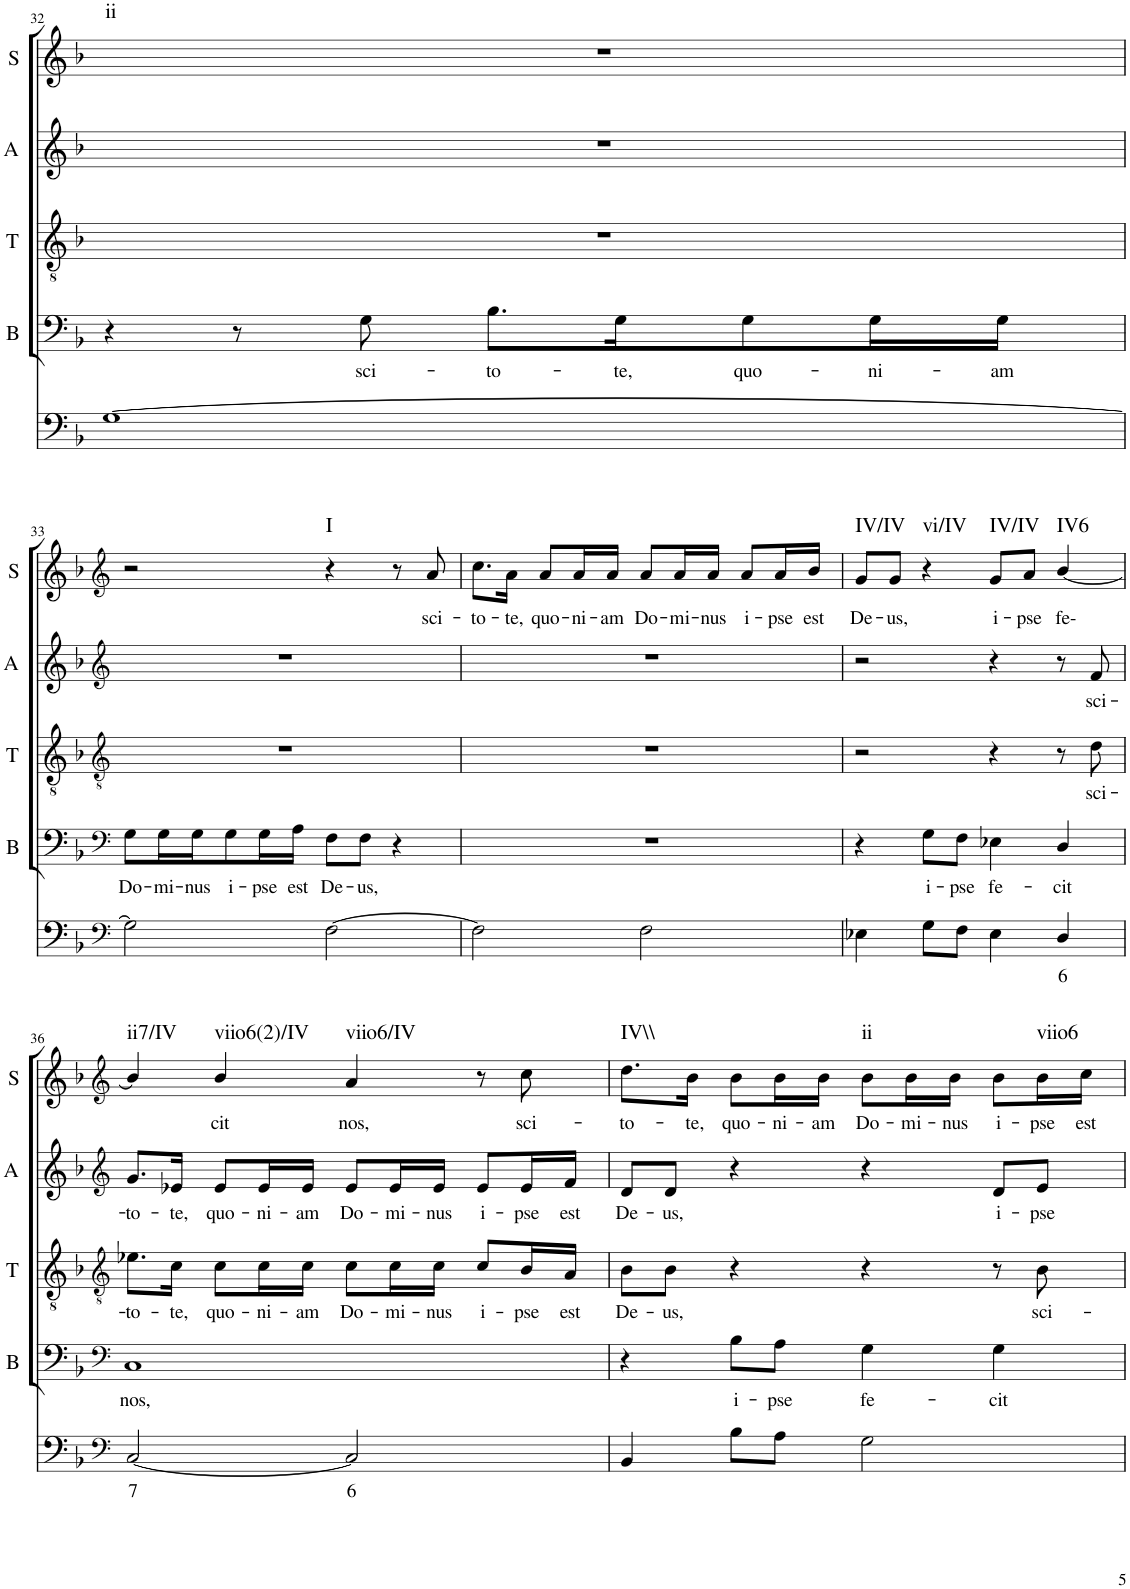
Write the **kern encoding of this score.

**kern	**text	**kern	**text	**kern	**text	**kern	**text	**kern	**text	**harte
*part5	*part5	*part4	*part4	*part3	*part3	*part2	*part2	*part1	*part1	*part1
*staff5	*staff5	*staff4	*staff4	*staff3	*staff3	*staff2	*staff2	*staff1	*staff1	*
*I"Continuo	*	*I"Bass	*	*I"Tenor	*	*I"Alto	*	*I"Soprano	*	*
*	*	*I'B	*	*I'T	*	*I'A	*	*I'S	*	*
!!LO:PB:g=z
*clefF4	*	*clefF4	*	*clefGv2	*	*clefG2	*	*clefG2	*	*
*k[b-]	*	*k[b-]	*	*k[b-]	*	*k[b-]	*	*k[b-]	*	*
*	*	*	*	*M4/4	*	*M4/4	*	*M4/4	*	*
=32	=32	=32	=32	=32	=32	=32	=32	=32	=32	=32
!	!	!	!	!	!	!	!	!	!	!LO:H:kt=ii
[1G	.	4r	.	1r	.	1r	.	1r	.	N
.	.	8r	.	.	.	.	.	.	.	.
!	!	!	!LO:LY:b	!	!	!	!	!	!	!
.	.	8G\	sci-	.	.	.	.	.	.	.
!	!	!	!LO:LY:b	!	!	!	!	!	!	!
.	.	8.B-\L	to-	.	.	.	.	.	.	.
!	!	!	!LO:LY:b	!	!	!	!	!	!	!
.	.	16G\K	te,	.	.	.	.	.	.	.
!	!	!	!LO:LY:b	!	!	!	!	!	!	!
.	.	8G\	quo-	.	.	.	.	.	.	.
!	!	!	!LO:LY:b	!	!	!	!	!	!	!
.	.	16G\L	ni-	.	.	.	.	.	.	.
!	!	!	!LO:LY:b	!	!	!	!	!	!	!
.	.	16G\JJ	am	.	.	.	.	.	.	.
!!LO:LB:g=z
=33	=33	=33	=33	=33	=33	=33	=33	=33	=33	=33
*clefF4	*	*clefF4	*	*clefGv2	*	*clefG2	*	*clefG2	*	*
!	!	!	!LO:LY:b	!	!	!	!	!	!	!
2G\]	.	8G\L	Do-	1r	.	1r	.	2r	.	.
!	!	!	!LO:LY:b	!	!	!	!	!	!	!
.	.	16G\L	mi-	.	.	.	.	.	.	.
!	!	!	!LO:LY:b	!	!	!	!	!	!	!
.	.	16G\J	nus	.	.	.	.	.	.	.
!	!	!	!LO:LY:b	!	!	!	!	!	!	!
.	.	8G\	i-	.	.	.	.	.	.	.
!	!	!	!LO:LY:b	!	!	!	!	!	!	!
.	.	16G\L	pse	.	.	.	.	.	.	.
!	!	!	!LO:LY:b	!	!	!	!	!	!	!
.	.	16A\JJ	est	.	.	.	.	.	.	.
!	!	!	!LO:LY:b	!	!	!	!	!	!	!LO:H:kt=I
[2F\	.	8F\L	De-	.	.	.	.	4r	.	N
!	!	!	!LO:LY:b	!	!	!	!	!	!	!
.	.	8F\J	us,	.	.	.	.	.	.	.
.	.	4r	.	.	.	.	.	8r	.	.
!	!	!	!	!	!	!	!	!	!LO:LY:b	!
.	.	.	.	.	.	.	.	8a/	sci-	.
=34	=34	=34	=34	=34	=34	=34	=34	=34	=34	=34
!	!	!	!	!	!	!	!	!	!LO:LY:b	!
2F\]	.	1r	.	1r	.	1r	.	8.cc\L	to-	.
!	!	!	!	!	!	!	!	!	!LO:LY:b	!
.	.	.	.	.	.	.	.	16a\Jk	te,	.
!	!	!	!	!	!	!	!	!	!LO:LY:b	!
.	.	.	.	.	.	.	.	8a/L	quo-	.
!	!	!	!	!	!	!	!	!	!LO:LY:b	!
.	.	.	.	.	.	.	.	16a/L	ni-	.
!	!	!	!	!	!	!	!	!	!LO:LY:b	!
.	.	.	.	.	.	.	.	16a/JJ	am	.
!	!	!	!	!	!	!	!	!	!LO:LY:b	!
2F\	.	.	.	.	.	.	.	8a/L	Do-	.
!	!	!	!	!	!	!	!	!	!LO:LY:b	!
.	.	.	.	.	.	.	.	16a/L	mi-	.
!	!	!	!	!	!	!	!	!	!LO:LY:b	!
.	.	.	.	.	.	.	.	16a/JJ	nus	.
!	!	!	!	!	!	!	!	!	!LO:LY:b	!
.	.	.	.	.	.	.	.	8a/L	i-	.
!	!	!	!	!	!	!	!	!	!LO:LY:b	!
.	.	.	.	.	.	.	.	16a/L	pse	.
!	!	!	!	!	!	!	!	!	!LO:LY:b	!
.	.	.	.	.	.	.	.	16b-/JJ	est	.
=35	=35	=35	=35	=35	=35	=35	=35	=35	=35	=35
!	!	!	!	!	!	!	!	!	!LO:LY:b	!LO:H:kt=IV/IV
4E-X\	.	4r	.	2r	.	2r	.	8g/L	De-	N
!	!	!	!	!	!	!	!	!	!LO:LY:b	!
.	.	.	.	.	.	.	.	8g/J	us,	.
!	!	!	!LO:LY:b	!	!	!	!	!	!	!LO:H:kt=vi/IV
8G\L	.	8G\L	i-	.	.	.	.	4r	.	N
!	!	!	!LO:LY:b	!	!	!	!	!	!	!
8F\J	.	8F\J	pse	.	.	.	.	.	.	.
!	!	!	!LO:LY:b	!	!	!	!	!	!LO:LY:b	!LO:H:kt=IV/IV
4E-\	.	4E-X\	fe-	4r	.	4r	.	8g/L	i-	N
!	!	!	!	!	!	!	!	!	!LO:LY:b	!
.	.	.	.	.	.	.	.	8a/J	pse	.
!	!LO:LY:b	!	!LO:LY:b	!	!	!	!	!	!LO:LY:b	!LO:H:kt=IV6
4D/	6	4D/	cit	8r	.	8r	.	[4b-/	fe-	N
!	!	!	!	!	!LO:LY:b	!	!LO:LY:b	!	!	!
.	.	.	.	8d\	sci-	8f/	sci-	.	.	.
!!LO:LB:g=z
=36	=36	=36	=36	=36	=36	=36	=36	=36	=36	=36
*clefF4	*	*clefF4	*	*clefGv2	*	*clefG2	*	*clefG2	*	*
!	!LO:LY:b	!	!LO:LY:b	!	!LO:LY:b	!	!LO:LY:b	!	!	!LO:H:kt=ii7/IV
[2C/	7	1C	nos,	8.e-X\L	to-	8.g/L	to-	4b-/]	.	N
!	!	!	!	!	!LO:LY:b	!	!LO:LY:b	!	!	!
.	.	.	.	16c\Jk	te,	16e-X/Jk	te,	.	.	.
!	!	!	!	!	!LO:LY:b	!	!LO:LY:b	!	!LO:LY:b	!LO:H:kt=viio6(2)/IV
.	.	.	.	8c\L	quo-	8e-/L	quo-	4b-/	cit	N
!	!	!	!	!	!LO:LY:b	!	!LO:LY:b	!	!	!
.	.	.	.	16c\L	ni-	16e-/L	ni-	.	.	.
!	!	!	!	!	!LO:LY:b	!	!LO:LY:b	!	!	!
.	.	.	.	16c\JJ	am	16e-/JJ	am	.	.	.
!	!LO:LY:b	!	!	!	!LO:LY:b	!	!LO:LY:b	!	!LO:LY:b	!LO:H:kt=viio6/IV
2C/]	6	.	.	8c\L	Do-	8e-/L	Do-	4a/	nos,	N
!	!	!	!	!	!LO:LY:b	!	!LO:LY:b	!	!	!
.	.	.	.	16c\L	mi-	16e-/L	mi-	.	.	.
!	!	!	!	!	!LO:LY:b	!	!LO:LY:b	!	!	!
.	.	.	.	16c\JJ	nus	16e-/JJ	nus	.	.	.
!	!	!	!	!	!LO:LY:b	!	!LO:LY:b	!	!	!
.	.	.	.	8c/L	i-	8e-/L	i-	8r	.	.
!	!	!	!	!	!LO:LY:b	!	!LO:LY:b	!	!LO:LY:b	!
.	.	.	.	16B-/L	pse	16e-/L	pse	8cc\	sci-	.
!	!	!	!	!	!LO:LY:b	!	!LO:LY:b	!	!	!
.	.	.	.	16A/JJ	est	16f/JJ	est	.	.	.
=37	=37	=37	=37	=37	=37	=37	=37	=37	=37	=37
!	!	!	!	!	!LO:LY:b	!	!LO:LY:b	!	!LO:LY:b	!LO:H:kt=IV\\
4BB-/	.	4r	.	8B-\L	De-	8d/L	De-	8.dd\L	to-	N
!	!	!	!	!	!LO:LY:b	!	!LO:LY:b	!	!	!
.	.	.	.	8B-\J	us,	8d/J	us,	.	.	.
!	!	!	!	!	!	!	!	!	!LO:LY:b	!
.	.	.	.	.	.	.	.	16b-\Jk	te,	.
!	!	!	!LO:LY:b	!	!	!	!	!	!LO:LY:b	!
8B-\L	.	8B-\L	i-	4r	.	4r	.	8b-\L	quo-	.
!	!	!	!LO:LY:b	!	!	!	!	!	!LO:LY:b	!
8A\J	.	8A\J	pse	.	.	.	.	16b-\L	ni-	.
!	!	!	!	!	!	!	!	!	!LO:LY:b	!
.	.	.	.	.	.	.	.	16b-\JJ	am	.
!	!	!	!LO:LY:b	!	!	!	!	!	!LO:LY:b	!LO:H:kt=ii
2G\	.	4G\	fe-	4r	.	4r	.	8b-\L	Do-	N
!	!	!	!	!	!	!	!	!	!LO:LY:b	!
.	.	.	.	.	.	.	.	16b-\L	mi-	.
!	!	!	!	!	!	!	!	!	!LO:LY:b	!
.	.	.	.	.	.	.	.	16b-\JJ	nus	.
!	!	!	!LO:LY:b	!	!	!	!LO:LY:b	!	!LO:LY:b	!
.	.	4G\	cit	8r	.	8d/L	i-	8b-\L	i-	.
!	!	!	!	!	!LO:LY:b	!	!LO:LY:b	!	!LO:LY:b	!LO:H:kt=viio6
.	.	.	.	8B-\	sci-	8e/J	pse	16b-\L	pse	N
!	!	!	!	!	!	!	!	!	!LO:LY:b	!
.	.	.	.	.	.	.	.	16cc\JJ	est	.
=	=	=	=	=	=	=	=	=	=	=
*-	*-	*-	*-	*-	*-	*-	*-	*-	*-	*-
